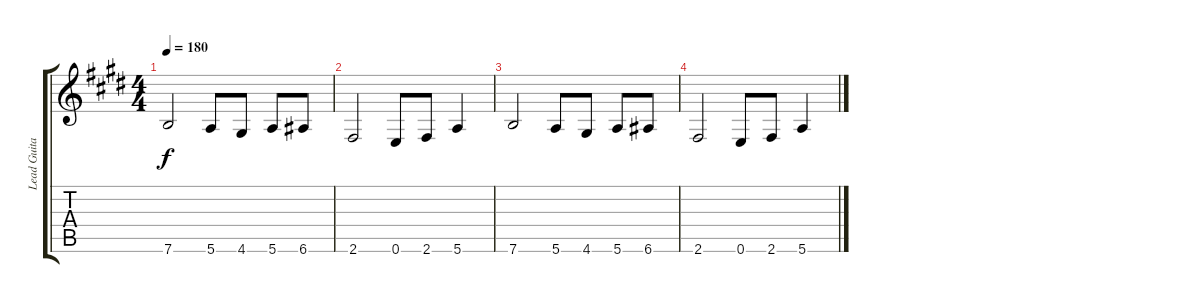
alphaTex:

\track ("Lead Guitar" "Lead Guita") {instrument electricguitarclean}
\staff {score tabs}
\tuning (E4 B3 G3 D3 A2 E2) {hide}
\ts (4 4)
\tempo 180
\clef g2
\ks e
7.6.2{dy f} 5.6.8 4.6.8 5.6.8 6.6.8 |
2.6.2 0.6.8 2.6.8 5.6.4 |
7.6.2 5.6.8 4.6.8 5.6.8 6.6.8 |
2.6.2 0.6.8 2.6.8 5.6.4
